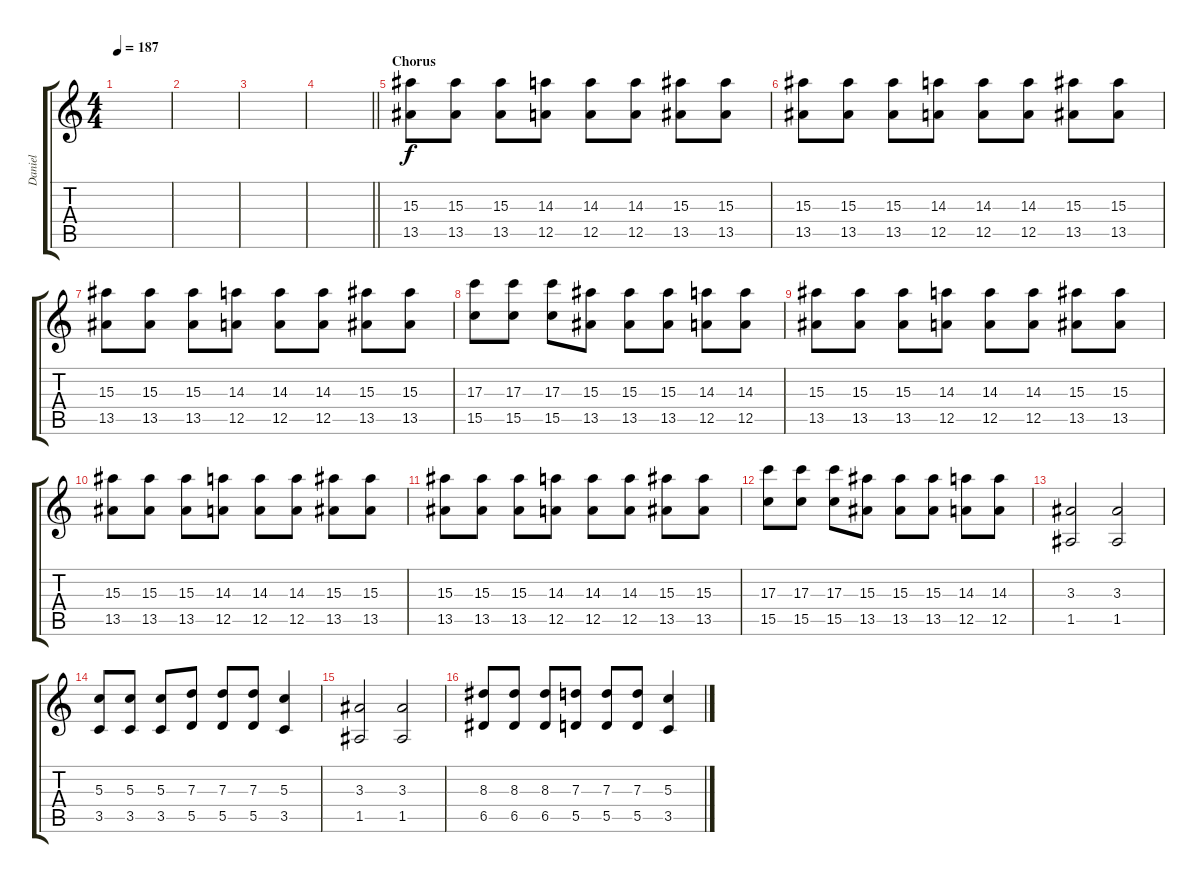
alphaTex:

\track ("Daniel" "Daniel") {instrument distortionguitar}
\staff {score tabs}
\tuning (E4 B3 G3 D3 A2 E2) {hide}
\ts (4 4)
\tempo 187
\clef g2
\ks c
|
|
|
\barLineRight lightlight
|
\section ("" "Chorus")
(15.3 13.5).8 (15.3 13.5).8 (15.3 13.5).8 (14.3 12.5).8 (14.3 12.5).8 (14.3 12.5).8 (15.3 13.5).8 (15.3 13.5).8 |
(15.3 13.5).8 (15.3 13.5).8 (15.3 13.5).8 (14.3 12.5).8 (14.3 12.5).8 (14.3 12.5).8 (15.3 13.5).8 (15.3 13.5).8 |
(15.3 13.5).8 (15.3 13.5).8 (15.3 13.5).8 (14.3 12.5).8 (14.3 12.5).8 (14.3 12.5).8 (15.3 13.5).8 (15.3 13.5).8 |
(17.3 15.5).8 (17.3 15.5).8 (17.3 15.5).8 (15.3 13.5).8 (15.3 13.5).8 (15.3 13.5).8 (14.3 12.5).8 (14.3 12.5).8 |
(15.3 13.5).8 (15.3 13.5).8 (15.3 13.5).8 (14.3 12.5).8 (14.3 12.5).8 (14.3 12.5).8 (15.3 13.5).8 (15.3 13.5).8 |
(15.3 13.5).8 (15.3 13.5).8 (15.3 13.5).8 (14.3 12.5).8 (14.3 12.5).8 (14.3 12.5).8 (15.3 13.5).8 (15.3 13.5).8 |
(15.3 13.5).8 (15.3 13.5).8 (15.3 13.5).8 (14.3 12.5).8 (14.3 12.5).8 (14.3 12.5).8 (15.3 13.5).8 (15.3 13.5).8 |
(17.3 15.5).8 (17.3 15.5).8 (17.3 15.5).8 (15.3 13.5).8 (15.3 13.5).8 (15.3 13.5).8 (14.3 12.5).8 (14.3 12.5).8 |
(3.3 1.5).2 (3.3 1.5).2 |
(5.3 3.5).8 (5.3 3.5).8 (5.3 3.5).8 (7.3 5.5).8 (7.3 5.5).8 (7.3 5.5).8 (5.3 3.5).4 |
(3.3 1.5).2 (3.3 1.5).2 |
(8.3 6.5).8 (8.3 6.5).8 (8.3 6.5).8 (7.3 5.5).8 (7.3 5.5).8 (7.3 5.5).8 (5.3 3.5).4
